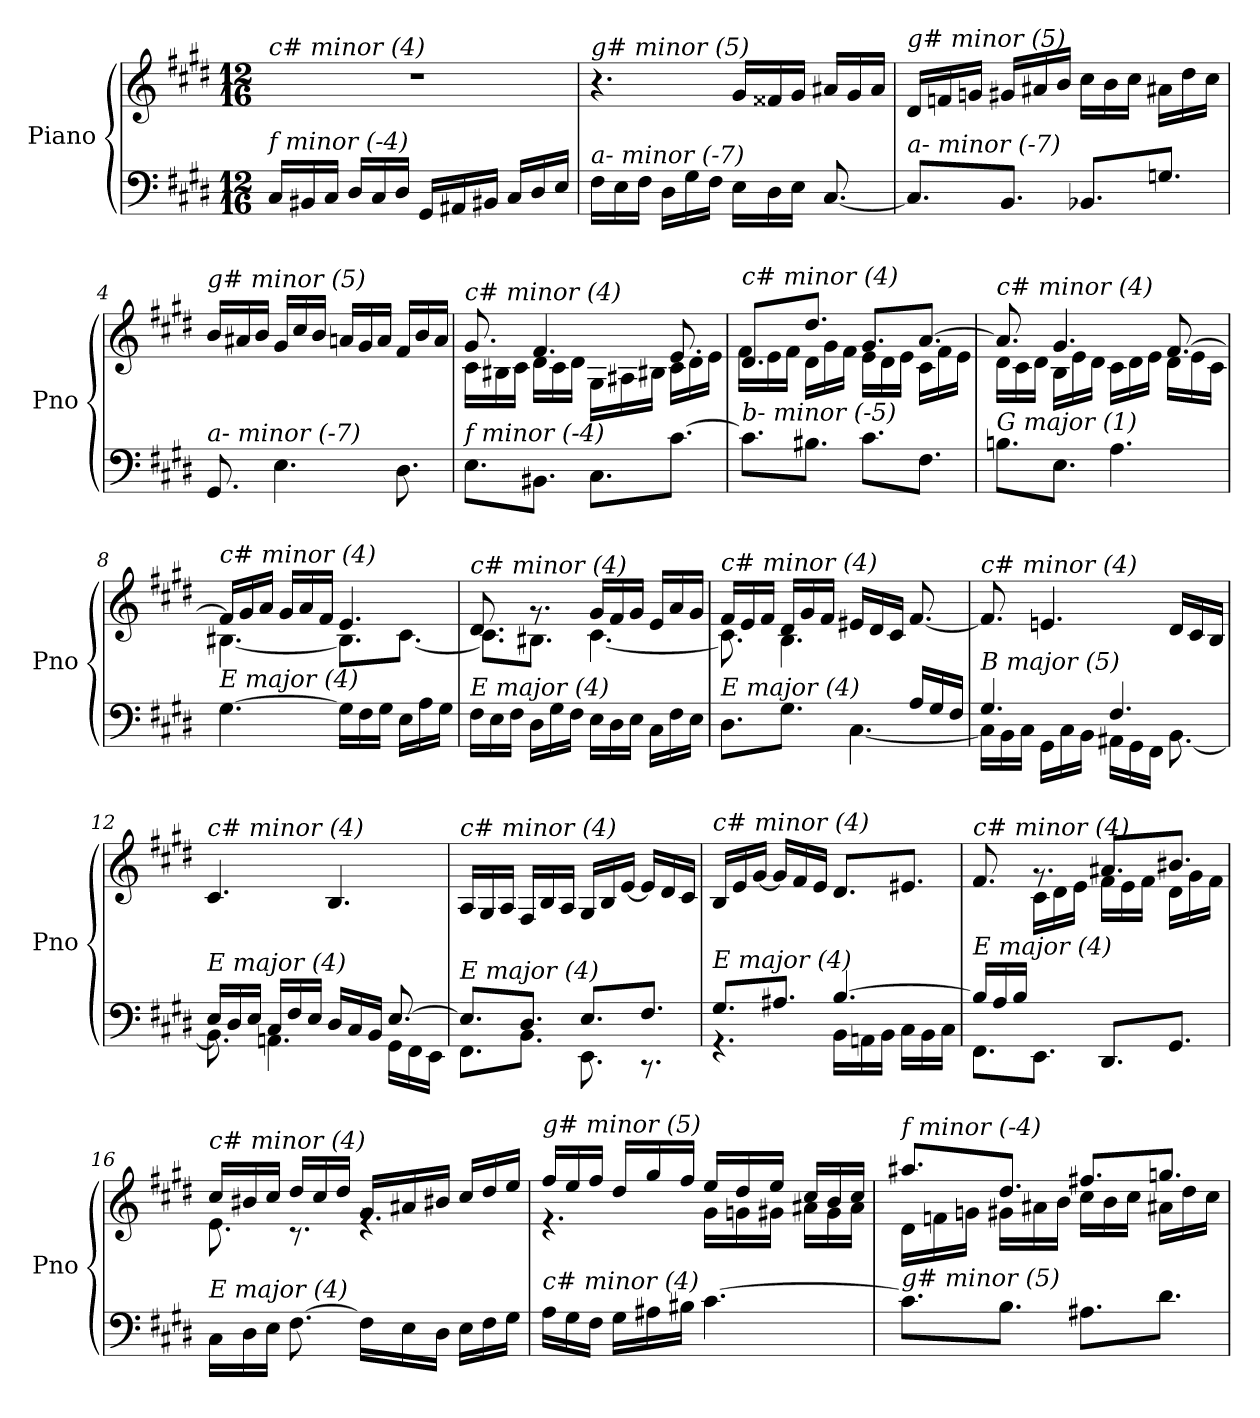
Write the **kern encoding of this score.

**kern	**kern
*part1	*part1
*staff2	*staff1
*I"Piano	*
*I'Pno	*
*clefF4	*clefG2
*k[f#c#g#d#]	*k[f#c#g#d#]
*M12/16	*M12/16
=1	=1
!	!LO:TX:i:t=c# minor (4)
!LO:TX:i:t=f minor (-4)	!
16C#/LL	2.r
16BB#X/	.
16C#/JJ	.
16D#/LL	.
16C#/	.
16D#/JJ	.
16GG#/LL	.
16AA#Xi/	.
16BB#X/JJ	.
16C#/LL	.
16D#/	.
16E/JJ	.
=2	=2
!	!LO:TX:i:t=g# minor (5)
!LO:TX:i:t=a- minor (-7)	!
16F#\LL	4.r
16E\	.
16F#\JJ	.
16D#\LL	.
16G#\	.
16F#\JJ	.
16E\LL	16g#/LL
16D#\	16f##Xi/
16E\JJ	16g#/JJ
[8.C#/	16a#X/LL
.	16g#/
.	16a#/JJ
=3	=3
!	!LO:TX:i:t=g# minor (5)
!LO:TX:i:t=a- minor (-7)	!
8.C#/L]	16d#/LL
.	16fnj/
.	16gnj/JJ
8.BB/J	16g#/LL
.	16a#X/
.	16b/JJ
8.BB-Xj/L	16cc#\LL
.	16b\
.	16cc#\JJ
8.Gnj/J	16a#X\LL
.	16dd#\
.	16cc#\JJ
!!LO:LB:g=z
=4	=4
!	!LO:TX:i:t=g# minor (5)
!LO:TX:i:t=a- minor (-7)	!
8.GG#/	16b/LL
.	16a#X/
.	16b/JJ
4.E\	16g#/LL
.	16cc#/
.	16b/JJ
.	16an/LL
.	16g#/
.	16a/JJ
8.D#\	16f#/LL
.	16b/
.	16a/JJ
=5	=5
*	*^
!	!LO:TX:i:t=c# minor (4)	!
!LO:TX:i:t=f minor (-4)	!	!
8.E\L	8.g#/	16c#\LL
.	.	16B#X\
.	.	16c#\JJ
8.BB#X\J	4.f#/	16d#\LL
.	.	16c#\
.	.	16d#\JJ
8.C#\L	.	16G#\LL
.	.	16A#X\
.	.	16B#X\JJ
[8.c#\J	8.e/	16c#\LL
.	.	16d#\
.	.	16e\JJ
=6	=6	=6
!	!LO:TX:i:t=c# minor (4)	!
!LO:TX:i:t=b- minor (-5)	!	!
8.c#\L]	8.d#/L	16f#\LL
.	.	16e\
.	.	16f#\JJ
8.B#X\J	8.dd#/J	16d#\LL
.	.	16g#\
.	.	16f#\JJ
8.c#\L	8.g#/L	16e\LL
.	.	16d#\
.	.	16e\JJ
8.F#\J	[8.a/J	16c#\LL
.	.	16f#\
.	.	16e\JJ
!!LO:LB:g=z	!!
=7	=7	=7
!	!LO:TX:i:t=c# minor (4)	!
!LO:TX:i:t=G major (1)	!	!
8.Bn\L	8.a/]	16d#\LL
.	.	16c#\
.	.	16d#\JJ
8.E\J	4.g#/	16B\LL
.	.	16e\
.	.	16d#\JJ
4.A\	.	16c#\LL
.	.	16d#\
.	.	16e\JJ
.	[8.f#/	16d#\LL
.	.	16e\
.	.	16c#\JJ
=8	=8	=8
!	!LO:TX:i:t=c# minor (4)	!
!LO:TX:i:t=E major (4)	!	!
[4.G#\	16f#/LL]	[4.B#X\
.	16g#/	.
.	16a/JJ	.
.	16g#/LL	.
.	16a/	.
.	16f#/JJ	.
16G#\LL]	4.e/	8.B#\L]
16F#\	.	.
16G#\JJ	.	.
16E\LL	.	[8.c#\J
16A\	.	.
16G#\JJ	.	.
=9	=9	=9
!	!LO:TX:i:t=c# minor (4)	!
!LO:TX:i:t=E major (4)	!	!
16F#\LL	8.d#/	8.c#\L]
16E\	.	.
16F#\JJ	.	.
16D#\LL	8.rg	8.B#X\J
16G#\	.	.
16F#\JJ	.	.
16E\LL	16g#/LL	[4.c#\
16D#\	16f#/	.
16E\JJ	16g#/JJ	.
16C#\LL	16e/LL	.
16F#\	16a/	.
16E\JJ	16g#/JJ	.
!!LO:LB:g=z	!!
=10	=10	=10
*^	*	*
!	!	!LO:TX:i:t=c# minor (4)	!
!LO:TX:i:t=E major (4)	!	!	!
2ryy	8.D#\L	16f#/LL	8.c#\]
.	.	16e/	.
.	.	16f#/JJ	.
.	8.G#\J	16d#/LL	4.B\
.	.	16g#/	.
.	.	16f#/JJ	.
.	[4.C#\	16e#Xi/LL	.
.	.	16d#/	.
16ryy	.	16c#/JJ	.
16A/LL	.	[8.f#/	8.ryy
16G#/	.	.	.
16F#/JJ	.	.	.
*	*	*v	*v
=11	=11	=11
!	!	!LO:TX:i:t=c# minor (4)
!LO:TX:i:t=B major (5)	!	!
16C#\LL]	4.G#/	8.f#/]
16BB\	.	.
16C#\JJ	.	.
16GG#\LL	.	4.en/
16C#\	.	.
16BB\JJ	.	.
4.F#/	16AA#X\LL	.
.	16GG#\	.
.	16FF#\JJ	.
.	[8.BB\	16d#/LL
.	.	16c#/
.	.	16B/JJ
=12	=12	=12
!	!	!LO:TX:i:t=c# minor (4)
!LO:TX:i:t=E major (4)	!	!
16E/LL	8.BB\]	4.c#/
16D#/	.	.
16E/JJ	.	.
16C#/LL	4.AAn\	.
16F#/	.	.
16E/JJ	.	.
16D#/LL	.	4.B/
16C#/	.	.
16BB/JJ	.	.
[8.E/	16GG#\LL	.
.	16FF#\	.
.	16EE\JJ	.
!!LO:LB:g=z
=13	=13	=13
!	!	!LO:TX:i:t=c# minor (4)
!LO:TX:i:t=E major (4)	!	!
8.E/L]	8.FF#\L	16A/LL
.	.	16G#/
.	.	16A/JJ
8.D#/J	8.BB\J	16F#/LL
.	.	16B/
.	.	16A/JJ
8.E/L	8.EE\	16G#/LL
.	.	16B/
.	.	[16e/JJ
8.F#/J	8.r	16e/LL]
.	.	16d#/
.	.	16c#/JJ
=14	=14	=14
!	!	!LO:TX:i:t=c# minor (4)
!LO:TX:i:t=E major (4)	!	!
8.G#/L	4.r	16B/LL
.	.	16e/
.	.	[16g#/JJ
8.A#X/J	.	16g#/LL]
.	.	16f#/
.	.	16e/JJ
[4.B/	16BB\LL	8.d#/L
.	16AAn\	.
.	16BB\JJ	.
.	16C#\LL	8.e#Xi/J
.	16BB\	.
.	16C#\JJ	.
=15	=15	=15
*	*^	*^
*	*	*	*	*^
*	*	*	*	*	*^
!	!	!	!LO:TX:i:t=c# minor (4)	!	!	!
!LO:TX:i:t=E major (4)	!	!	!	!	!	!
4.ryy	16B/LL]	8.FF#\L	8.f#/	4.ryy	8.ryy	4.ryy
.	16A/	.	.	.	.	.
.	16B/JJ	.	.	.	.	.
.	8.ryy	8.EE\J	8.rg	.	16c#\LL	.
.	.	.	.	.	16d#\	.
.	.	.	.	.	16e\JJ	.
4.ryy	8.DD#/L	4.ryy	8.a#X/L	16f#\LL	4.ryy	4.ryy
.	.	.	.	16e\	.	.
.	.	.	.	16f#\JJ	.	.
.	8.GG#/J	.	8.b#X/J	16d#\LL	.	.
.	.	.	.	16g#\	.	.
.	.	.	.	16f#\JJ	.	.
*v	*v	*v	*	*	*	*
*	*	*v	*v	*v
!!LO:PB:g=z
=16	=16	=16
!	!LO:TX:i:t=c# minor (4)	!
!LO:TX:i:t=E major (4)	!	!
16C#\LL	16cc#/LL	8.e\
16D#\	16b#X/	.
16E\JJ	16cc#/JJ	.
[8.F#\	16dd#/LL	8.r
.	16cc#/	.
.	16dd#/JJ	.
16F#\LL]	16g#/LL	4.re
16E\	16a#X/	.
16D#\JJ	16b#X/JJ	.
16E\LL	16cc#/LL	.
16F#\	16dd#/	.
16G#\JJ	16ee/JJ	.
=17	=17	=17
!	!LO:TX:i:t=g# minor (5)	!
!LO:TX:i:t=c# minor (4)	!	!
16A\LL	16ff#/LL	4.r
16G#\	16ee/	.
16F#\JJ	16ff#/JJ	.
16G#\LL	16dd#/LL	.
16A#X\	16gg#/	.
16B#X\JJ	16ff#/JJ	.
[4.c#\	16ee/LL	16g#\LL
.	16dd#/	16gnj\
.	16ee/JJ	16g#\JJ
.	16cc#/LL	16a#X\LL
.	16b/	16g#\
.	16cc#/JJ	16a#\JJ
=18	=18	=18
!	!LO:TX:i:t=f minor (-4)	!
!LO:TX:i:t=g# minor (5)	!	!
8.c#\L]	8.aa#X/L	16d#\LL
.	.	16fnj\
.	.	16gnj\JJ
8.B\J	8.dd#/J	16g#\LL
.	.	16a#X\
.	.	16b\JJ
8.A#X\L	8.ff#Xj/L	16cc#\LL
.	.	16b\
.	.	16cc#\JJ
8.d#\J	8.ggnj/J	16a#X\LL
.	.	16dd#\
.	.	16cc#\JJ
*	*v	*v
=	=
*-	*-
